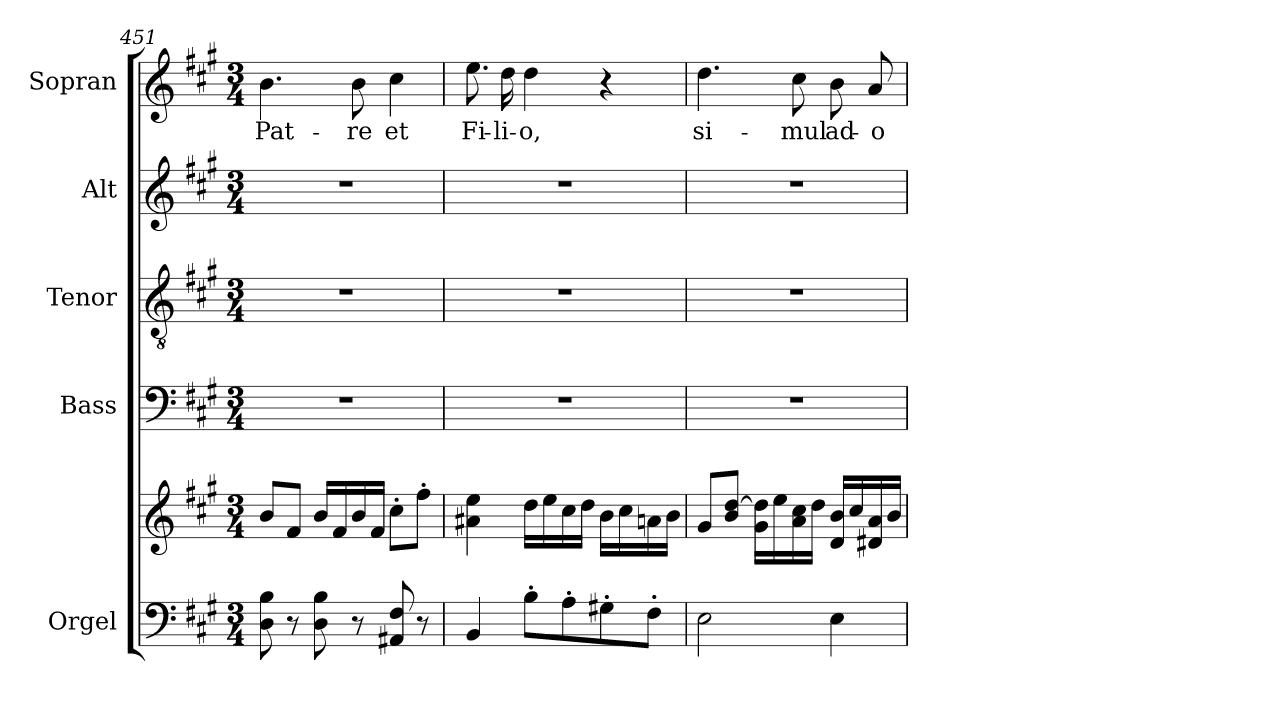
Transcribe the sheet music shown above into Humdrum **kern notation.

**kern	**kern	**kern	**kern	**kern	**kern	**text
*part5	*part5	*part4	*part3	*part2	*part1	*part1
*staff6	*staff5	*staff4	*staff3	*staff2	*staff1	*staff1
*I"Orgel	*	*I"Bass	*I"Tenor	*I"Alt	*I"Sopran	*
*I'Org.	*	*I'B.	*I'T.	*I'A.	*I'S.	*
*clefF4	*clefG2	*clefF4	*clefGv2	*clefG2	*clefG2	*
*k[f#c#g#]	*k[f#c#g#]	*k[f#c#g#]	*k[f#c#g#]	*k[f#c#g#]	*k[f#c#g#]	*
*A:	*A:	*A:	*A:	*A:	*A:	*
*M3/4	*M3/4	*M3/4	*M3/4	*M3/4	*M3/4	*
=451	=451	=451	=451	=451	=451	=451
!	!	!	!	!	!	!LO:LY:b
8D\ 8B\	8b/L	2.r	2.r	2.r	4.b\	Pat-
8r	8f#/J	.	.	.	.	.
8D\ 8B\	16b/LL	.	.	.	.	.
.	16f#/	.	.	.	.	.
!	!	!	!	!	!	!LO:LY:b
8r	16b/	.	.	.	8b\	-re
.	16f#/JJ	.	.	.	.	.
!	!	!	!	!	!	!LO:LY:b
8AA#X/ 8F#/	8cc#'>\L	.	.	.	4cc#\	et
8r	8ff#'>\J	.	.	.	.	.
=452	=452	=452	=452	=452	=452	=452
!	!	!	!	!	!	!LO:LY:b
4BB/	4a#X\ 4ee\	2.r	2.r	2.r	8.ee\	Fi-
!	!	!	!	!	!	!LO:LY:b
.	.	.	.	.	16dd\	-li-
!	!	!	!	!	!	!LO:LY:b
8B'>\L	16dd\LL	.	.	.	4dd\	-o,
.	16ee\	.	.	.	.	.
8A'>\	16cc#\	.	.	.	.	.
.	16dd\JJ	.	.	.	.	.
8G#X'>\	16b\LL	.	.	.	4r	.
.	16cc#\	.	.	.	.	.
8F#'>\J	16an\	.	.	.	.	.
.	16b\JJ	.	.	.	.	.
=453	=453	=453	=453	=453	=453	=453
!	!	!	!	!	!	!LO:LY:b
2E\	8g#/L	2.r	2.r	2.r	4.dd\	si-
.	8b/ [8dd/J	.	.	.	.	.
.	16g#\ 16dd\]LL	.	.	.	.	.
.	16ee\	.	.	.	.	.
!	!	!	!	!	!	!LO:LY:b
.	16a\ 16cc#\	.	.	.	8cc#\	-mul
.	16dd\JJ	.	.	.	.	.
!	!	!	!	!	!	!LO:LY:b
4E\	16d/ 16b/LL	.	.	.	8b\	ad-
.	16cc#/	.	.	.	.	.
!	!	!	!	!	!	!LO:LY:b
.	16d#X/ 16a/	.	.	.	8a/	-o-
.	16b/JJ	.	.	.	.	.
=	=	=	=	=	=	=
*-	*-	*-	*-	*-	*-	*-
